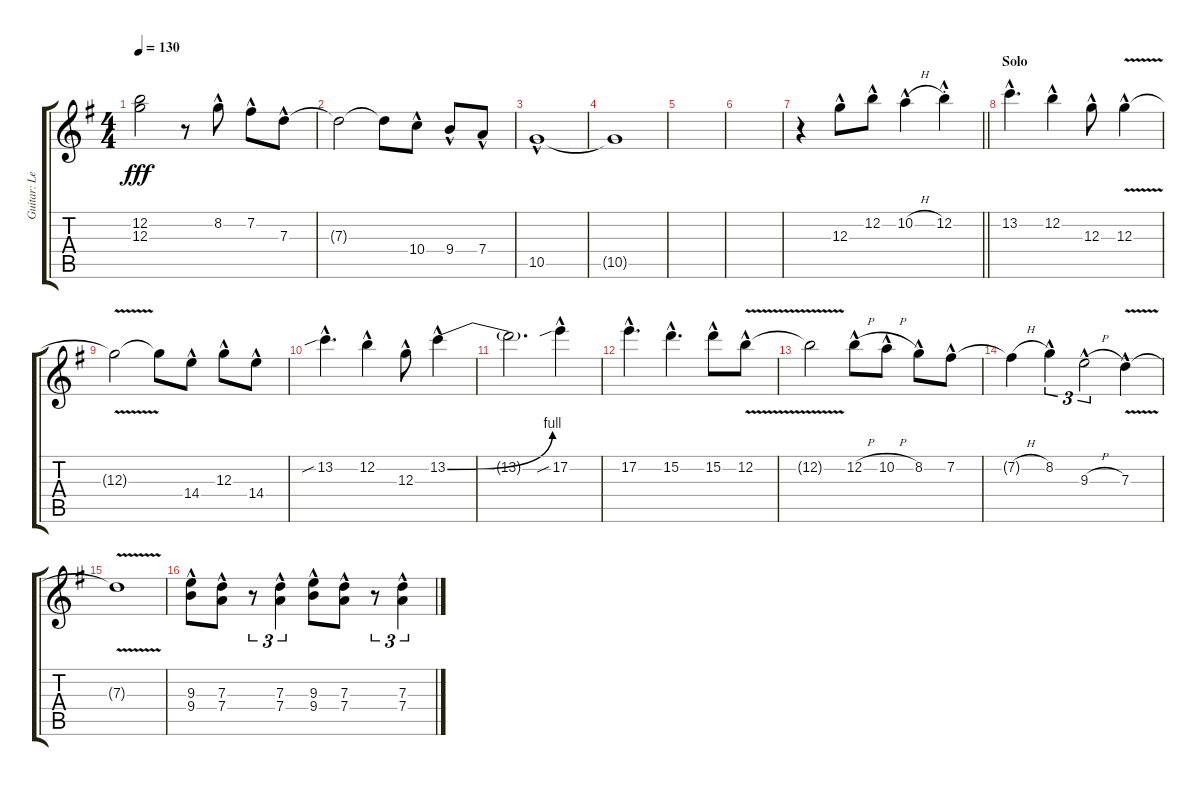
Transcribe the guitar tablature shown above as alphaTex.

\track ("Guitar: Lead" "Guitar: Le") {instrument overdrivenguitar}
\staff {score tabs}
\tuning (E4 B3 G3 D3 A2 E2) {hide}
\ts (4 4)
\tempo 130
\clef g2
\ks g
(12.2{t} 12.3{t}).2{dy fff} r.8 8.2{hac}.8 7.2{hac}.8 7.3{hac}.8 |
7.3{t}.2 7.3{t}.8 10.4{hac}.8 9.4{hac}.8 7.4{hac}.8 |
10.5{hac}.1 |
10.5{t}.1 |
|
|
\barLineRight lightlight
r.4 12.3{hac}.8 12.2{hac}.8 10.2{h hac}.4 12.2{hac st}.4 |
\section ("" "Solo")
13.2{hac}.4{d} 12.2{hac}.4 12.3{hac}.8 12.3{v hac}.4 |
12.3{t}.2 12.3{t}.8 14.4{hac}.8 12.3{hac}.8 14.4{hac}.8 |
13.2{sib hac}.4{d} 12.2{hac}.4 12.3{hac}.8 13.2{be (bend 0 0 60 4) hac}.4 |
13.2{t}.2{d} 17.2{sib hac}.4 |
17.2{hac}.4{d} 15.2{hac}.4{d} 15.2{hac}.8 12.2{v hac}.8 |
12.2{t}.2 12.2{h hac}.8 10.2{h hac}.8 8.2{hac}.8 7.2{hac}.8 |
7.2{h t}.4 8.2{hac}.4{tu (3 2)} 9.3{h hac}.2{tu (3 2)} 7.3{v hac}.4 |
7.3{t}.1 |
(9.3{hac} 9.4{hac}).8 (7.3{hac} 7.4{hac}).8 r.8{tu (3 2)} (7.3{hac} 7.4{hac}).4{tu (3 2)} (9.3{hac} 9.4{hac}).8 (7.3{hac} 7.4{hac}).8 r.8{tu (3 2)} (7.3{hac} 7.4{hac}).4{tu (3 2)}
